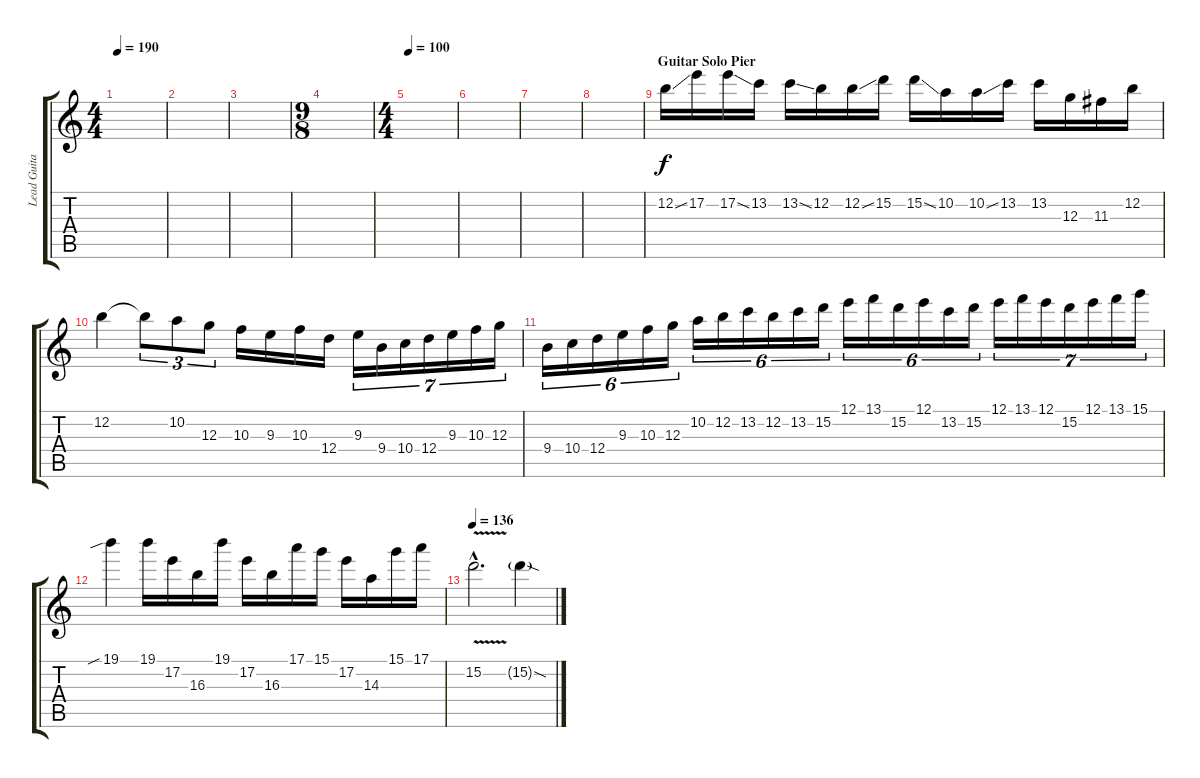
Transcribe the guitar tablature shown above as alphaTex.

\track ("Lead Guitar" "Lead Guita") {instrument distortionguitar}
\staff {score tabs}
\tuning (E4 B3 G3 D3 A2 E2) {hide}
\ts (4 4)
\tempo 190
\clef g2
\ks c
|
|
|
\ts (9 8)
|
\ts (4 4)
\tempo 100
|
|
|
|
\section ("" "Guitar Solo Pier")
12.2{ss}.16 17.2.16 17.2{ss}.16 13.2.16 13.2{ss}.16 12.2.16 12.2{ss}.16 15.2.16 15.2{ss}.16 10.2.16 10.2{ss}.16 13.2.16 13.2.16 12.3.16 11.3.16 12.2.16 |
12.2.4 12.2{t}.8{tu (3 2)} 10.2.8{tu (3 2)} 12.3.8{tu (3 2)} 10.3.16 9.3.16 10.3.16 12.4.16 9.3.16{tu (7 4)} 9.4.16{tu (7 4)} 10.4.16{tu (7 4)} 12.4.16{tu (7 4)} 9.3.16{tu (7 4)} 10.3.16{tu (7 4)} 12.3.16{tu (7 4)} |
9.4.16{tu (6 4)} 10.4.16{tu (6 4)} 12.4.16{tu (6 4)} 9.3.16{tu (6 4)} 10.3.16{tu (6 4)} 12.3.16{tu (6 4)} 10.2.16{tu (6 4)} 12.2.16{tu (6 4)} 13.2.16{tu (6 4)} 12.2.16{tu (6 4)} 13.2.16{tu (6 4)} 15.2.16{tu (6 4)} 12.1.16{tu (6 4)} 13.1.16{tu (6 4)} 15.2.16{tu (6 4)} 12.1.16{tu (6 4)} 13.2.16{tu (6 4)} 15.2.16{tu (6 4)} 12.1.16{tu (7 4)} 13.1.16{tu (7 4)} 12.1.16{tu (7 4)} 15.2.16{tu (7 4)} 12.1.16{tu (7 4)} 13.1.16{tu (7 4)} 15.1.16{tu (7 4)} |
19.1{sib}.4 19.1.16 17.2.16 16.3.16 19.1.16 17.2.16 16.3.16 17.1.16 15.1.16 17.2.16 14.3.16 15.1.16 17.1.16 |
\tempo 136
15.2{v hac}.2{d} 15.2{sod g}.4
